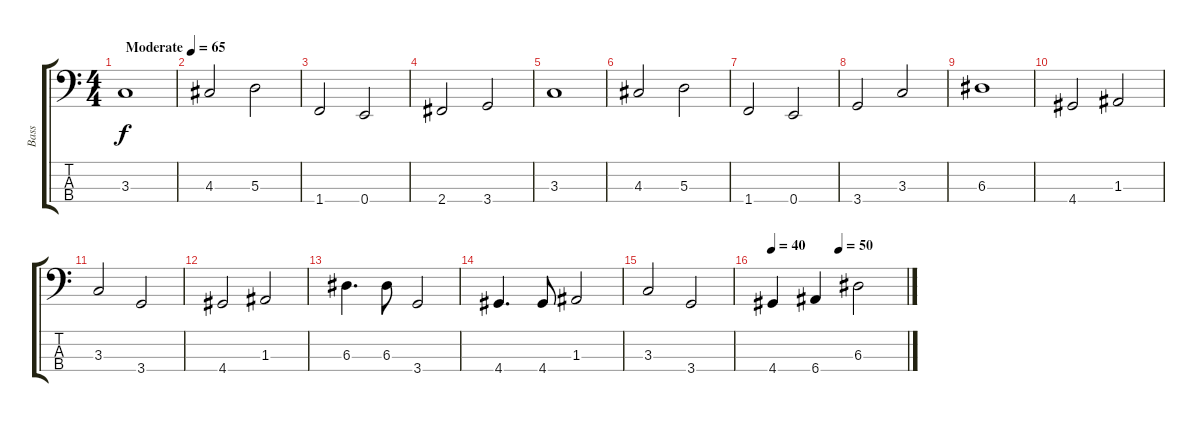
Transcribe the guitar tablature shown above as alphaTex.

\track ("Bass" "Bass") {instrument electricbassfinger}
\staff {score tabs}
\tuning (G2 D2 A1 E1) {hide}
\ts (4 4)
\tempo (65 "Moderate")
\clef f4
\ks c
3.3.1{dy f instrument electricbassfinger} |
4.3.2 5.3.2 |
1.4.2 0.4.2 |
2.4.2 3.4.2 |
3.3.1 |
4.3.2 5.3.2 |
1.4.2 0.4.2 |
3.4.2 3.3.2 |
6.3.1 |
4.4.2 1.3.2 |
3.3.2 3.4.2 |
4.4.2 1.3.2 |
6.3.4{d} 6.3.8 3.4.2 |
4.4.4{d} 4.4.8 1.3.2 |
3.3.2 3.4.2 |
\tempo 40
\tempo (50 0.5)
4.4.4 6.4.4 6.3.2
